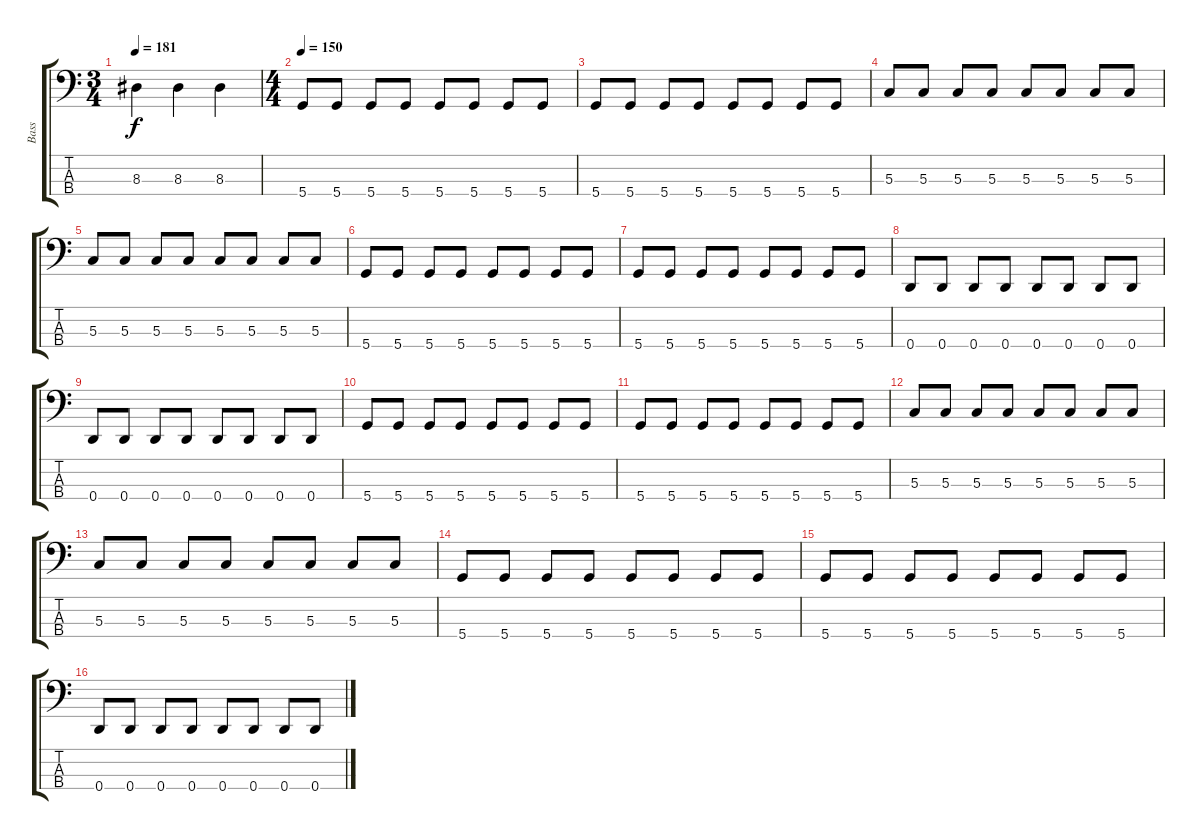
\track ("Bass" "Bass") {instrument electricbassfinger}
\staff {score tabs}
\tuning (F2 C2 G1 D1) {hide}
\ts (3 4)
\tempo 181
\clef f4
\ks c
8.3.4{dy f} 8.3.4 8.3.4 |
\ts (4 4)
\tempo 150
5.4.8 5.4.8 5.4.8 5.4.8 5.4.8 5.4.8 5.4.8 5.4.8 |
5.4.8 5.4.8 5.4.8 5.4.8 5.4.8 5.4.8 5.4.8 5.4.8 |
5.3.8 5.3.8 5.3.8 5.3.8 5.3.8 5.3.8 5.3.8 5.3.8 |
5.3.8 5.3.8 5.3.8 5.3.8 5.3.8 5.3.8 5.3.8 5.3.8 |
5.4.8 5.4.8 5.4.8 5.4.8 5.4.8 5.4.8 5.4.8 5.4.8 |
5.4.8 5.4.8 5.4.8 5.4.8 5.4.8 5.4.8 5.4.8 5.4.8 |
0.4.8 0.4.8 0.4.8 0.4.8 0.4.8 0.4.8 0.4.8 0.4.8 |
0.4.8 0.4.8 0.4.8 0.4.8 0.4.8 0.4.8 0.4.8 0.4.8 |
5.4.8 5.4.8 5.4.8 5.4.8 5.4.8 5.4.8 5.4.8 5.4.8 |
5.4.8 5.4.8 5.4.8 5.4.8 5.4.8 5.4.8 5.4.8 5.4.8 |
5.3.8 5.3.8 5.3.8 5.3.8 5.3.8 5.3.8 5.3.8 5.3.8 |
5.3.8 5.3.8 5.3.8 5.3.8 5.3.8 5.3.8 5.3.8 5.3.8 |
5.4.8 5.4.8 5.4.8 5.4.8 5.4.8 5.4.8 5.4.8 5.4.8 |
5.4.8 5.4.8 5.4.8 5.4.8 5.4.8 5.4.8 5.4.8 5.4.8 |
0.4.8 0.4.8 0.4.8 0.4.8 0.4.8 0.4.8 0.4.8 0.4.8
